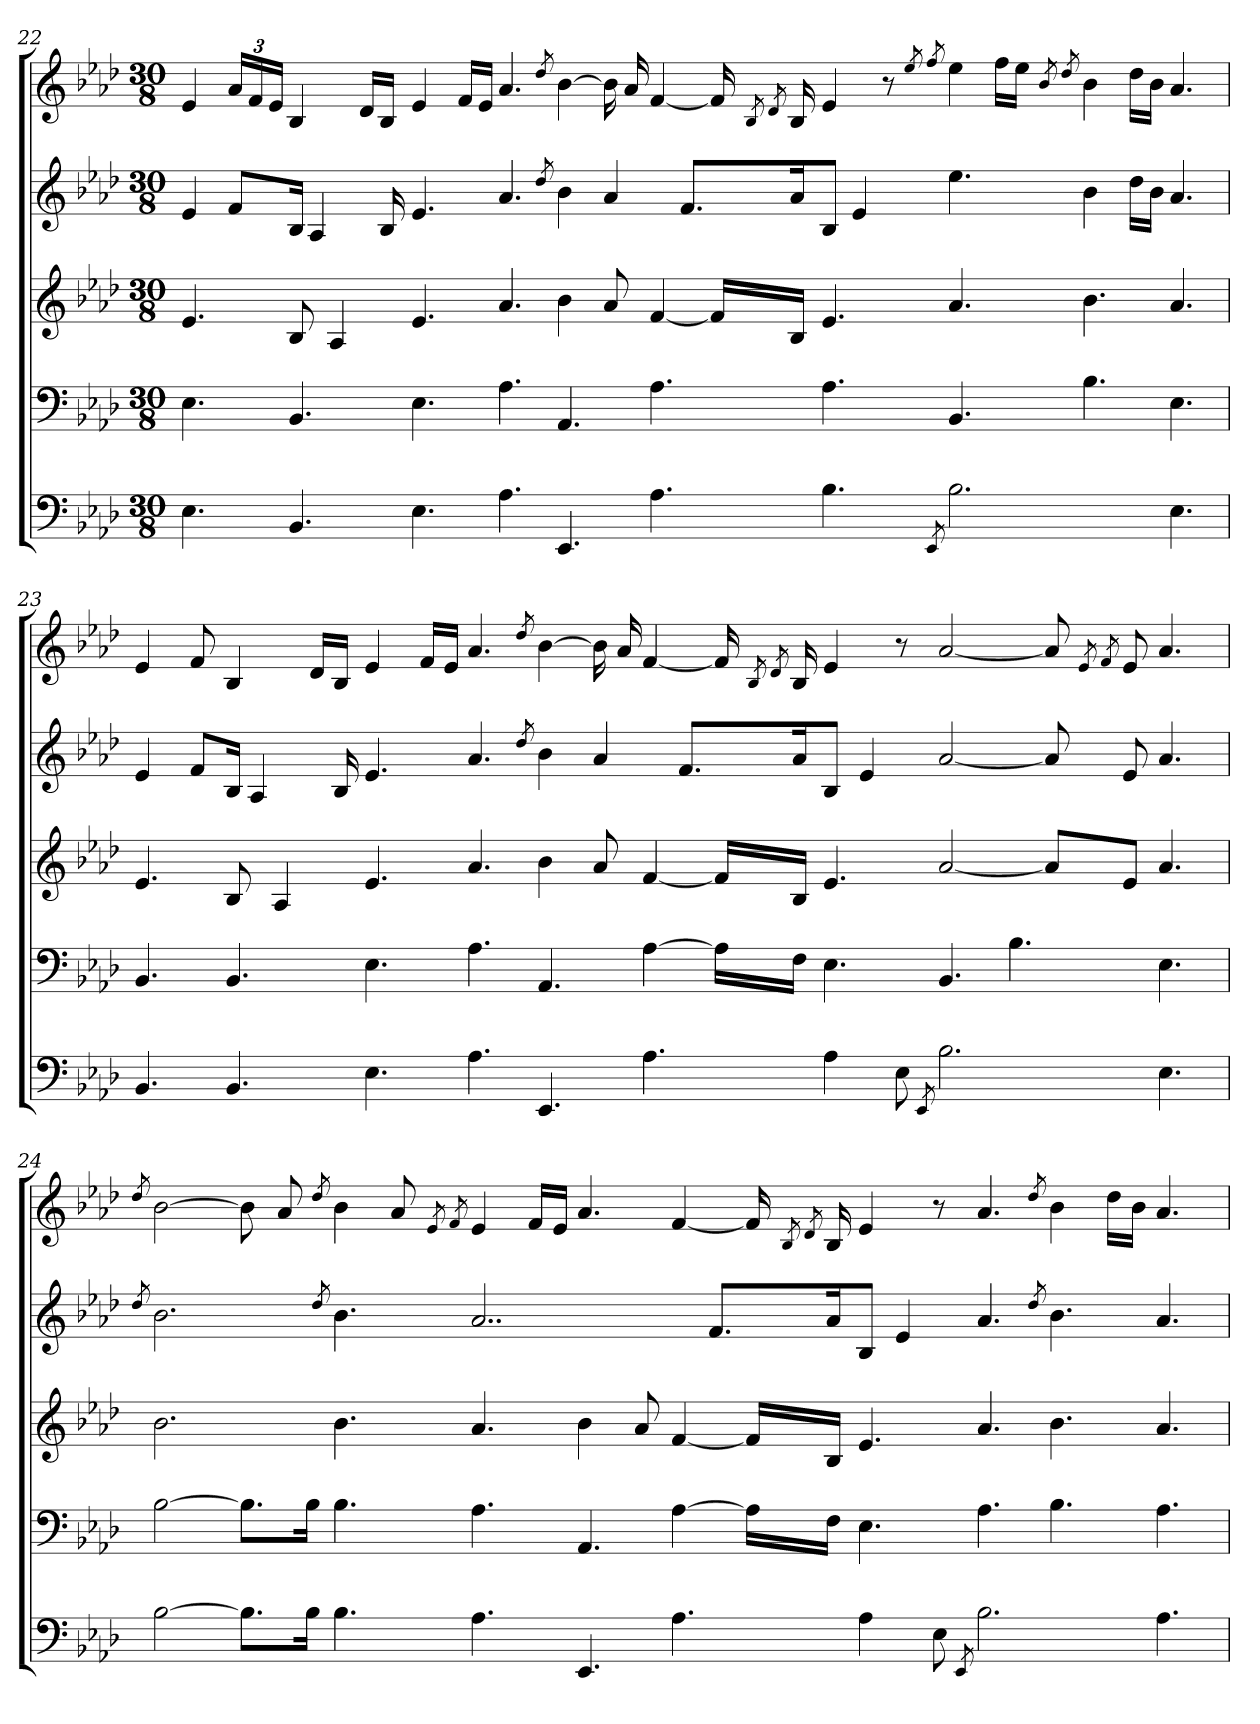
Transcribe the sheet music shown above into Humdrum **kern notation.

**kern	**kern	**kern	**kern	**kern
*part5	*part4	*part3	*part2	*part1
*staff5	*staff4	*staff3	*staff2	*staff1
*clefF4	*clefF4	*clefG2	*clefG2	*clefG2
*k[b-e-a-d-]	*k[b-e-a-d-]	*k[b-e-a-d-]	*k[b-e-a-d-]	*k[b-e-a-d-]
*M30/8	*M30/8	*M30/8	*M30/8	*M30/8
=22	=22	=22	=22	=22
4.E-	4.E-	4.e-	4e-	4e-
.	.	.	8f/L	24a-/LL
.	.	.	.	24f/
.	.	.	.	24e-/JJ
4.BB-	4.BB-	8B-	16B-/Jk	4B-
.	.	.	4A-	.
.	.	4A-	.	.
.	.	.	.	16d-/LL
.	.	.	16B-	16B-/JJ
4.E-	4.E-	4.e-	4.e-	4e-
.	.	.	.	16f/LL
.	.	.	.	16e-/JJ
4.A-	4.A-	4.a-	4.a-	4.a-
.	.	.	8qdd-	8qdd-
4.EE-	4.AA-	4b-	4b-	[4b-
.	.	8a-	4a-	16b-]
.	.	.	.	16a-
4.A-	4.A-	[4f	.	[4f
.	.	.	8.f/L	.
.	.	16f/LL]	.	16f]
.	.	.	.	8qB-
.	.	.	.	8qd-
.	.	16B-/JJ	16a-/K	16B-
4.B-	4.A-	4.e-	8B-/J	4e-
.	.	.	4e-	.
.	.	.	.	8r
.	.	.	.	8qee-
8qEE-	.	.	.	8qff
2.B-	4.BB-	4.a-	4.ee-	4ee-
.	.	.	.	16ff\LL
.	.	.	.	16ee-\JJ
.	.	.	.	8qb-
.	.	.	.	8qdd-
.	4.B-	4.b-	4b-	4b-
.	.	.	16dd-\LL	16dd-\LL
.	.	.	16b-\JJ	16b-\JJ
4.E-	4.E-	4.a-	4.a-	4.a-
=23	=23	=23	=23	=23
4.BB-	4.BB-	4.e-	4e-	4e-
.	.	.	8f/L	8f
4.BB-	4.BB-	8B-	16B-/Jk	4B-
.	.	.	4A-	.
.	.	4A-	.	.
.	.	.	.	16d-/LL
.	.	.	16B-	16B-/JJ
4.E-	4.E-	4.e-	4.e-	4e-
.	.	.	.	16f/LL
.	.	.	.	16e-/JJ
4.A-	4.A-	4.a-	4.a-	4.a-
.	.	.	8qdd-	8qdd-
4.EE-	4.AA-	4b-	4b-	[4b-
.	.	8a-	4a-	16b-]
.	.	.	.	16a-
4.A-	[4A-	[4f	.	[4f
.	.	.	8.f/L	.
.	16A-\LL]	16f/LL]	.	16f]
.	.	.	.	8qB-
.	.	.	.	8qd-
.	16F\JJ	16B-/JJ	16a-/K	16B-
4A-	4.E-	4.e-	8B-/J	4e-
.	.	.	4e-	.
8E-	.	.	.	8r
8qEE-	.	.	.	.
2.B-	4.BB-	[2a-	[2a-	[2a-
.	4.B-	.	.	.
.	.	8a-/L]	8a-]	8a-]
.	.	.	.	8qe-
.	.	.	.	8qf
.	.	8e-/J	8e-	8e-
4.E-	4.E-	4.a-	4.a-	4.a-
=24	=24	=24	=24	=24
.	.	.	8qdd-	8qdd-
[2B-	[2B-	2.b-	2.b-	[2b-
8.B-\L]	8.B-\L]	.	.	8b-]
.	.	.	.	8a-
16B-\Jk	16B-\Jk	.	.	.
.	.	.	8qdd-	8qdd-
4.B-	4.B-	4.b-	4.b-	4b-
.	.	.	.	8a-
.	.	.	.	8qe-
.	.	.	.	8qf
4.A-	4.A-	4.a-	2..a-	4e-
.	.	.	.	16f/LL
.	.	.	.	16e-/JJ
4.EE-	4.AA-	4b-	.	4.a-
.	.	8a-	.	.
4.A-	[4A-	[4f	.	[4f
.	.	.	8.f/L	.
.	16A-\LL]	16f/LL]	.	16f]
.	.	.	.	8qB-
.	.	.	.	8qd-
.	16F\JJ	16B-/JJ	16a-/K	16B-
4A-	4.E-	4.e-	8B-/J	4e-
.	.	.	4e-	.
8E-	.	.	.	8r
8qEE-	.	.	.	.
2.B-	4.A-	4.a-	4.a-	4.a-
.	.	.	8qdd-	8qdd-
.	4.B-	4.b-	4.b-	4b-
.	.	.	.	16dd-\LL
.	.	.	.	16b-\JJ
4.A-	4.A-	4.a-	4.a-	4.a-
=	=	=	=	=
*-	*-	*-	*-	*-
